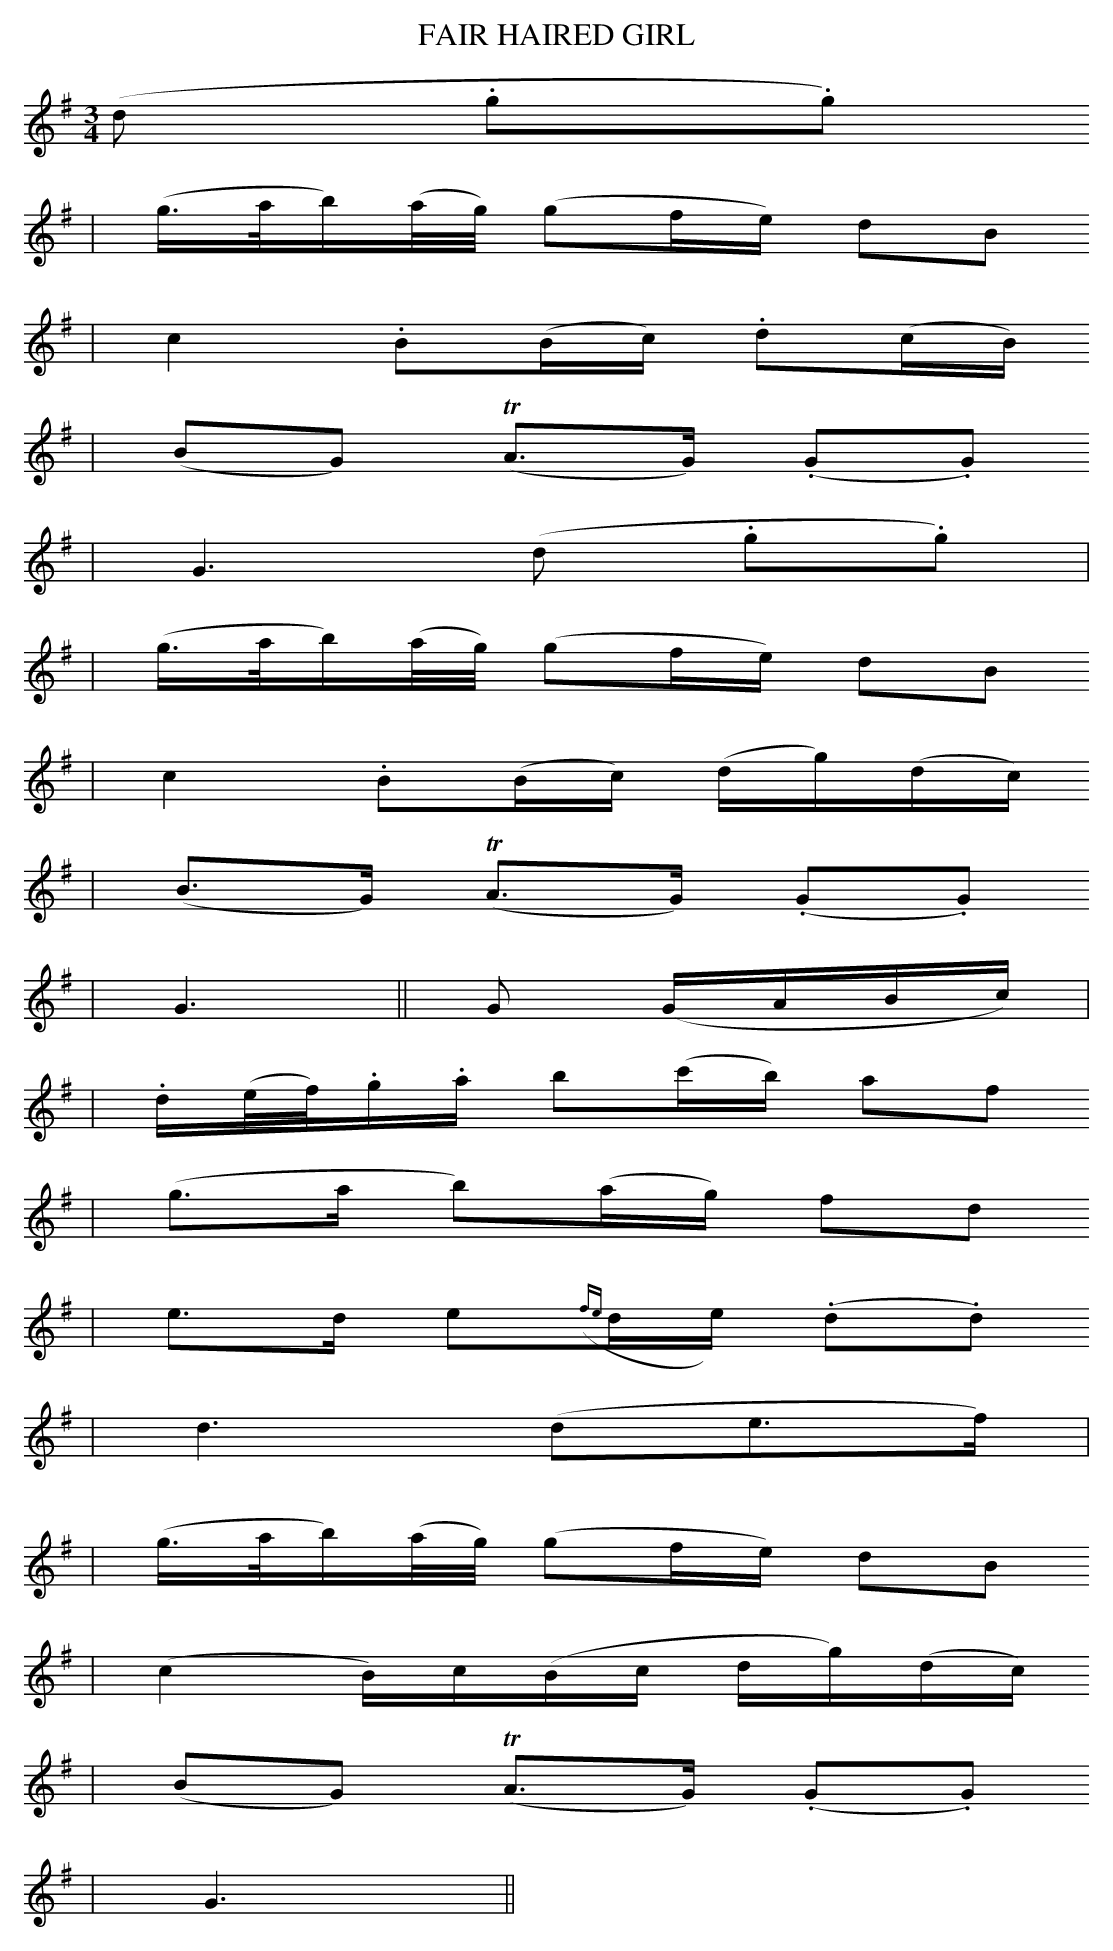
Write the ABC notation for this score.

X:1
T: FAIR HAIRED GIRL
M: 3/4
L: 1/16
K: G
(d2 .g2.g2)
| (g>ab)(a/g/) (g2fe) d2B2
| c4 .B2(Bc) .d2(cB)
| (B2G2) (TA3G) (.G2.G2)
| G6 (d2 .g2.g2) |
| (g>ab)(a/g/) (g2fe) d2B2
| c4 .B2(Bc) (dg)(dc)
| (B3G) (TA3G) (.G2.G2)
| G6 || G2 (GABc) |
| .d(e/f/).g.a b2(c'b) a2f2
| (g3a b2)(ag) f2d2
| e3d e2({fe}de) (.d2.d2)
| d6 (d2e3f) |
| (g>ab)(a/g/) (g2fe) d2B2
| (c4 B)c(Bc dg)(dc)
| (B2G2) (TA3G) (.G2.G2)
| G6 ||
